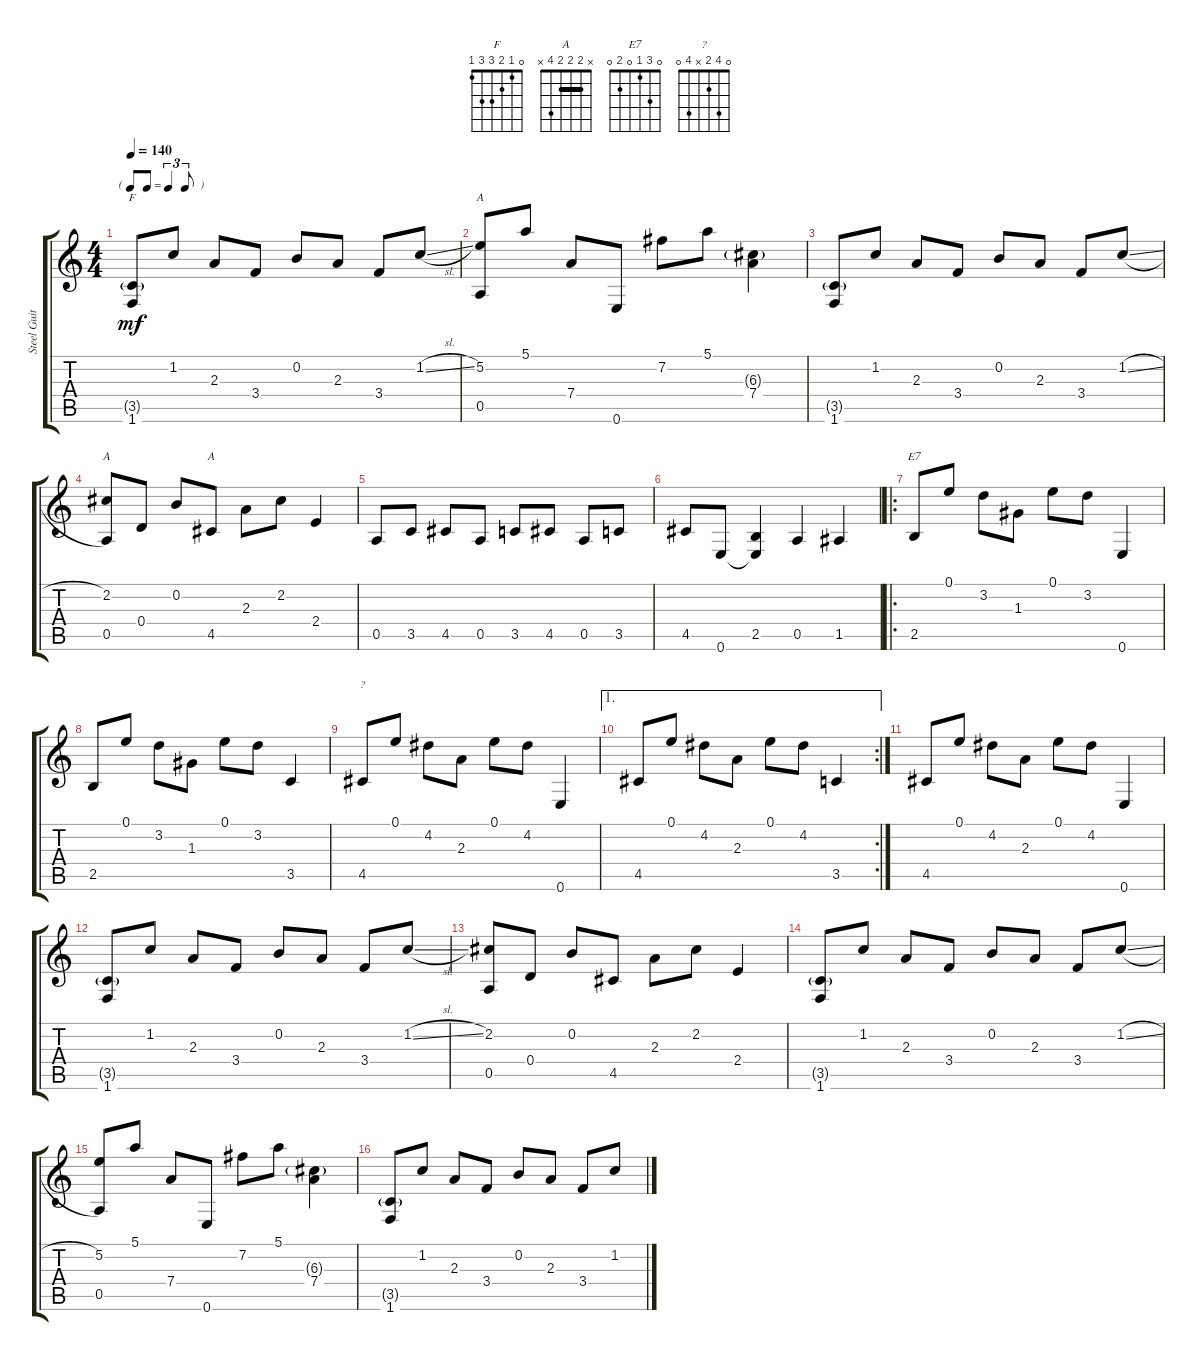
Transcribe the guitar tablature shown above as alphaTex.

\track ("Steel Guitar" "Steel Guit") {instrument acousticguitarsteel}
\staff {score tabs}
\tuning (E4 B3 G3 D3 A2 E2) {hide}
\chord ("F" 0 1 2 3 3 1)
\chord ("A" 5 5 6 7 0 0) {firstfret 5 barre 5}
\chord ("A" x 2 2 2 0 0) {barre 2}
\chord ("A" x 2 2 2 4 x) {barre 2}
\chord ("E7" 0 3 1 0 2 0)
\chord ("?" 0 4 2 x 4 0)
\ts (4 4)
\tf triplet8th
\tempo 140
\clef g2
\ks c
(3.5{g} 1.6).8{ch "F" dy mf} 1.2.8 2.3.8 3.4.8 0.2.8 2.3.8 3.4.8 1.2{sl}.8 |
(5.2 0.5).8{ch "A"} 5.1.8 7.4.8 0.6.8 7.2.8 5.1.8 (6.3{g} 7.4).4 |
(3.5{g} 1.6).8 1.2.8 2.3.8 3.4.8 0.2.8 2.3.8 3.4.8 1.2{sl}.8 |
(2.2 0.5).8{ch "A"} 0.4.8 0.2.8 4.5.8{ch "A"} 2.3.8 2.2.8 2.4.4 |
0.5.8 3.5.8 4.5.8 0.5.8 3.5.8 4.5.8 0.5.8 3.5.8 |
4.5.8 0.6.8 (2.5 0.6{t}).4 0.5.4 1.5.4 |
\ro
2.5.8{ch "E7"} 0.1.8 3.2.8 1.3.8 0.1.8 3.2.8 0.6.4 |
2.5.8 0.1.8 3.2.8 1.3.8 0.1.8 3.2.8 3.5.4 |
4.5.8{ch "?"} 0.1.8 4.2.8 2.3.8 0.1.8 4.2.8 0.6.4 |
\ae 1
\rc 2
4.5.8 0.1.8 4.2.8 2.3.8 0.1.8 4.2.8 3.5.4 |
4.5.8 0.1.8 4.2.8 2.3.8 0.1.8 4.2.8 0.6.4 |
(3.5{g} 1.6).8 1.2.8 2.3.8 3.4.8 0.2.8 2.3.8 3.4.8 1.2{sl}.8 |
(2.2 0.5).8 0.4.8 0.2.8 4.5.8 2.3.8 2.2.8 2.4.4 |
(3.5{g} 1.6).8 1.2.8 2.3.8 3.4.8 0.2.8 2.3.8 3.4.8 1.2{sl}.8 |
(5.2 0.5).8 5.1.8 7.4.8 0.6.8 7.2.8 5.1.8 (6.3{g} 7.4).4 |
(3.5{g} 1.6).8 1.2.8 2.3.8 3.4.8 0.2.8 2.3.8 3.4.8 1.2{sl}.8
